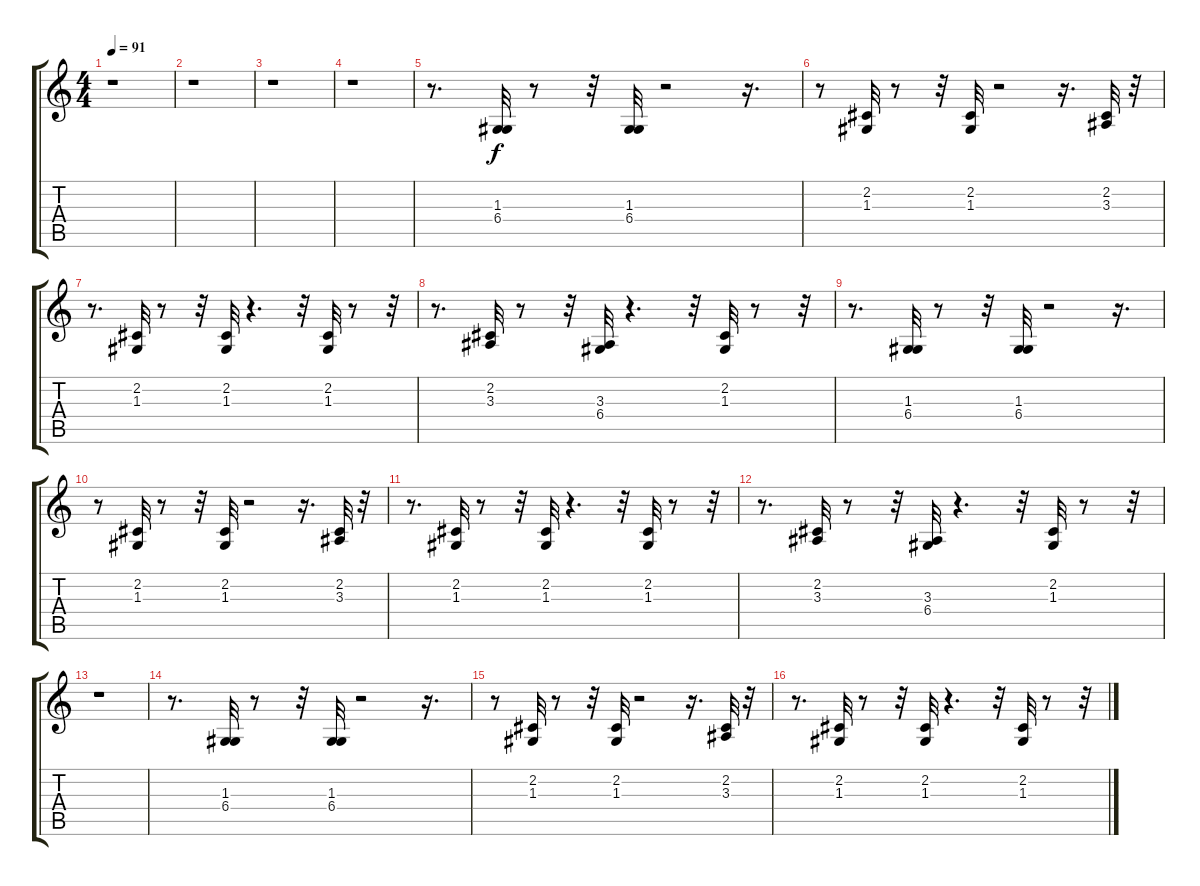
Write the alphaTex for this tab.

\track "" {instrument electricpiano2}
\staff {score tabs}
\tuning (E4 B3 G3 D3 A2 E2) {hide}
\ts (4 4)
\tempo 91
\clef g2
\ks c
r.1{dy pp} |
r.1 |
r.1 |
r.1 |
r.8{d} (1.3 6.4).32{dy f balance 8} r.8 r.32 (1.3 6.4).32 r.2 r.16{d} |
r.8 (2.2 1.3).32 r.8 r.32 (2.2 1.3).32 r.2 r.16{d} (2.2 3.3).32 r.32 |
r.8{d} (2.2 1.3).32 r.8 r.32 (2.2 1.3).32 r.4{d} r.32 (2.2 1.3).32 r.8 r.32 |
r.8{d} (2.2 3.3).32 r.8 r.32 (3.3 6.4).32 r.4{d} r.32 (2.2 1.3).32 r.8 r.32 |
r.8{d} (1.3 6.4).32 r.8 r.32 (1.3 6.4).32 r.2 r.16{d} |
r.8 (2.2 1.3).32 r.8 r.32 (2.2 1.3).32 r.2 r.16{d} (2.2 3.3).32 r.32 |
r.8{d} (2.2 1.3).32 r.8 r.32 (2.2 1.3).32 r.4{d} r.32 (2.2 1.3).32 r.8 r.32 |
r.8{d} (2.2 3.3).32 r.8 r.32 (3.3 6.4).32 r.4{d} r.32 (2.2 1.3).32 r.8 r.32 |
r.1 |
r.8{d} (1.3 6.4).32 r.8 r.32 (1.3 6.4).32 r.2 r.16{d} |
r.8 (2.2 1.3).32 r.8 r.32 (2.2 1.3).32 r.2 r.16{d} (2.2 3.3).32 r.32 |
r.8{d} (2.2 1.3).32 r.8 r.32 (2.2 1.3).32 r.4{d} r.32 (2.2 1.3).32 r.8 r.32
